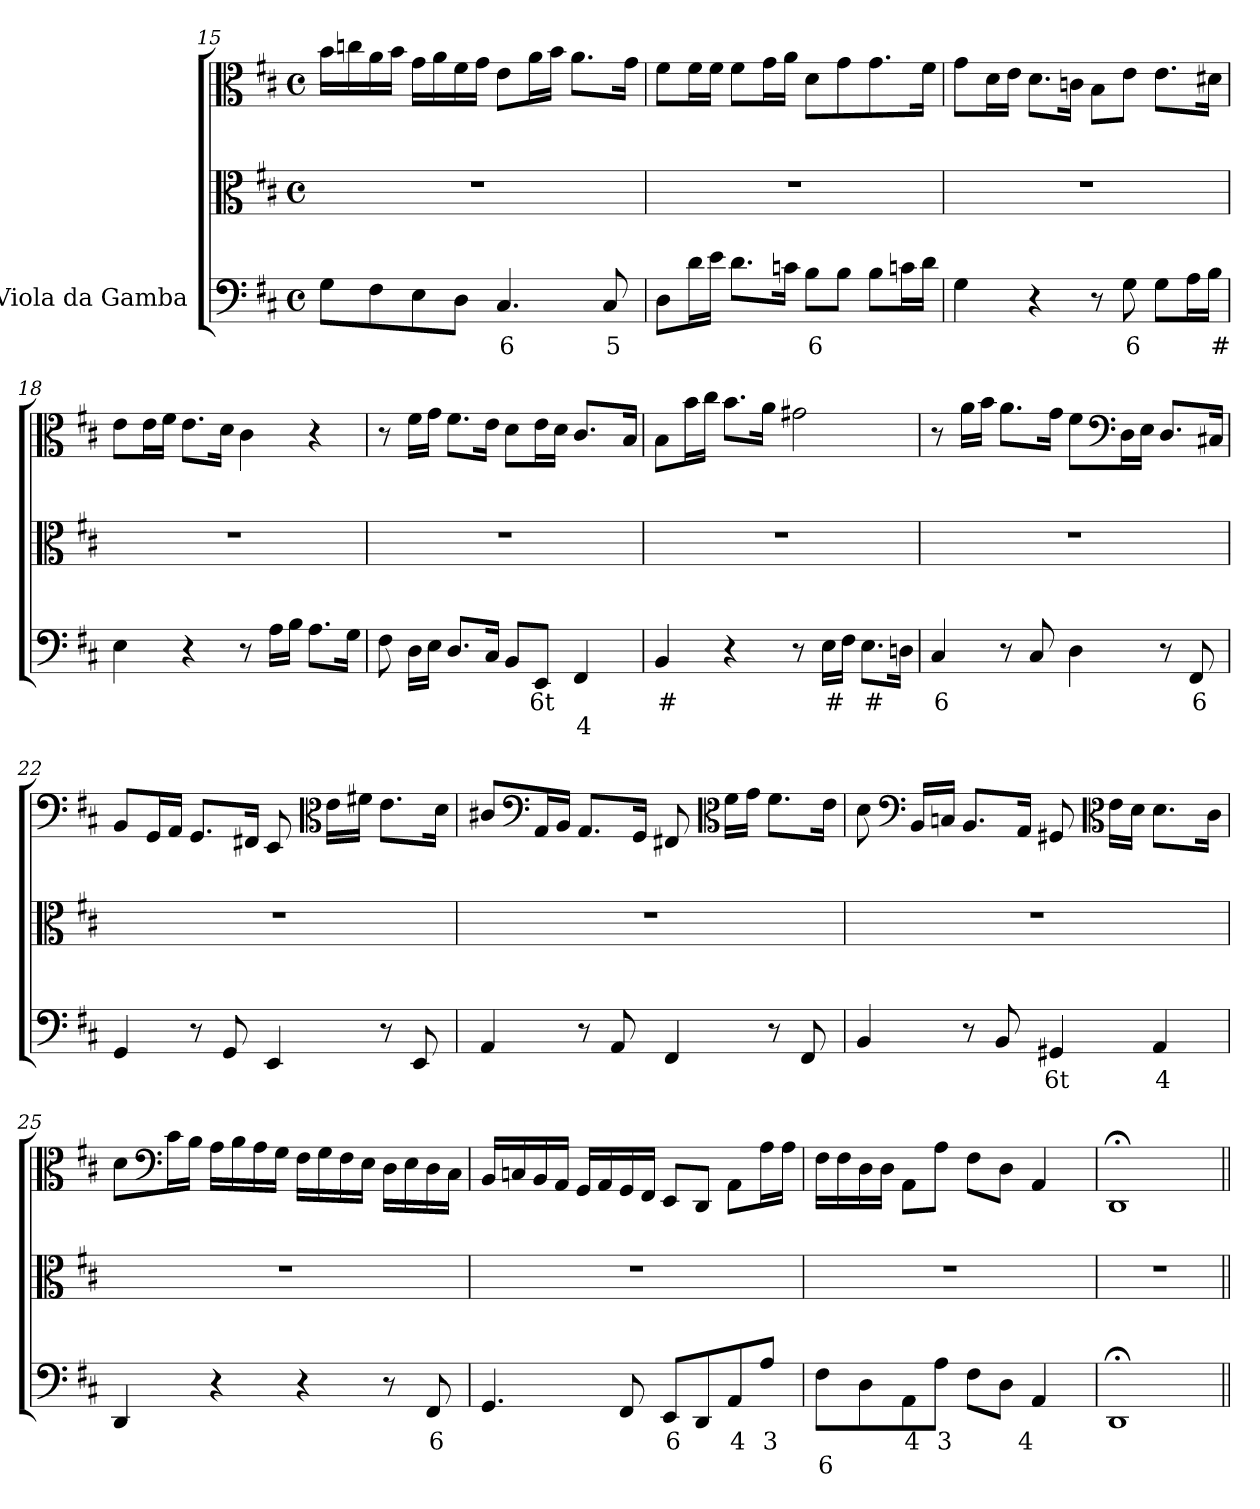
**kern	**text	**text	**kern	**kern
*part1	*part1	*part1	*part1	*part1
*staff3	*staff3	*staff3	*staff2	*staff1
*I"Viola da Gamba	*	*	*	*
*clefF4	*	*	*clefC3	*clefC3
*k[f#c#]	*	*	*k[f#c#]	*k[f#c#]
*D:	*	*	*D:	*D:
*M4/4	*	*	*M4/4	*M4/4
*met(c)	*	*	*met(c)	*met(c)
=15	=15	=15	=15	=15
8G\L	.	.	1r	16b\LL
.	.	.	.	16ccn\
8F#\	.	.	.	16a\
.	.	.	.	16b\JJ
8E\	.	.	.	16g\LL
.	.	.	.	16a\
8D\J	.	.	.	16f#\
.	.	.	.	16g\JJ
!	!LO:LY:b	!	!	!
4.C#/	6	.	.	8e\L
.	.	.	.	16a\L
.	.	.	.	16b\JJ
.	.	.	.	8.a\L
!	!LO:LY:b	!	!	!
8C#/	5	.	.	.
.	.	.	.	16g\Jk
!!LO:LB:g=z
=16	=16	=16	=16	=16
8D\L	.	.	1r	8f#\L
16d\L	.	.	.	16f#\L
16e\JJ	.	.	.	16f#\JJ
8.d\L	.	.	.	8f#\L
.	.	.	.	16g\L
16cn\Jk	.	.	.	16a\JJ
!	!LO:LY:b	!	!	!
8B\L	6	.	.	8d\L
8B\J	.	.	.	8g\
8B\L	.	.	.	8.g\
16cn\L	.	.	.	.
16d\JJ	.	.	.	16f#\Jk
=17	=17	=17	=17	=17
4G\	.	.	1r	8g\L
.	.	.	.	16d\L
.	.	.	.	16e\JJ
4r	.	.	.	8.d\L
.	.	.	.	16cn\Jk
8r	.	.	.	8B\L
!	!LO:LY:b	!	!	!
8G\	6	.	.	8e\J
8G\L	.	.	.	8.e\L
16A\L	.	.	.	.
!	!LO:LY:b	!	!	!
16B\JJ	#	.	.	16d#X\Jk
=18	=18	=18	=18	=18
4E\	.	.	1r	8e\L
.	.	.	.	16e\L
.	.	.	.	16f#\JJ
4r	.	.	.	8.e\L
.	.	.	.	16d\Jk
8r	.	.	.	4c#\
16A\LL	.	.	.	.
16B\JJ	.	.	.	.
8.A\L	.	.	.	4r
16G\Jk	.	.	.	.
=19	=19	=19	=19	=19
*^	*	*	*	*
8F#\	2.ryy	.	.	1r	8r
16D\LL	.	.	.	.	16f#\LL
16E\JJ	.	.	.	.	16g\JJ
8.D/L	.	.	.	.	8.f#\L
16C#/Jk	.	.	.	.	16e\Jk
8BB/L	.	.	.	.	8d\L
!	!	!LO:LY:b	!	!	!
8EE/J	.	6t	.	.	16e\L
.	.	.	.	.	16d\JJ
!	!	!	!LO:LY:b	!	!
4FF#/	8ryy	.	4	.	8.c#/L
.	8ryy	.	.	.	.
.	.	.	.	.	16B/Jk
*v	*v	*	*	*	*
!!LO:LB:g=z
=20	=20	=20	=20	=20
!	!LO:LY:b	!	!	!
4BB/	#	.	1r	8B\L
.	.	.	.	16b\L
.	.	.	.	16cc#\JJ
4r	.	.	.	8.b\L
.	.	.	.	16a\Jk
8r	.	.	.	2g#X\
!	!LO:LY:b	!	!	!
16E\LL	#	.	.	.
16F#\JJ	.	.	.	.
!	!LO:LY:b	!	!	!
8.E\L	#	.	.	.
16Dn\Jk	.	.	.	.
=21	=21	=21	=21	=21
!	!LO:LY:b	!	!	!
4C#/	6	.	1r	8r
.	.	.	.	16a\LL
.	.	.	.	16b\JJ
8r	.	.	.	8.a\L
8C#/	.	.	.	.
.	.	.	.	16g\Jk
4D\	.	.	.	8f#\L
*	*	*	*	*clefF4
.	.	.	.	16D\L
.	.	.	.	16E\JJ
8r	.	.	.	8.D/L
!	!LO:LY:b	!	!	!
8FF#/	6	.	.	.
.	.	.	.	16C#X/Jk
=22	=22	=22	=22	=22
4GG/	.	.	1r	8BB/L
.	.	.	.	16GG/L
.	.	.	.	16AA/JJ
8r	.	.	.	8.GG/L
8GG/	.	.	.	.
.	.	.	.	16FF#X/Jk
4EE/	.	.	.	8EE/
*	*	*	*	*clefC3
.	.	.	.	16e\LL
.	.	.	.	16f#X\JJ
8r	.	.	.	8.e\L
8EE/	.	.	.	.
.	.	.	.	16d\Jk
!!LO:LB:g=z
=23	=23	=23	=23	=23
4AA/	.	.	1r	8c#X/L
*	*	*	*	*clefF4
.	.	.	.	16AA/L
.	.	.	.	16BB/JJ
8r	.	.	.	8.AA/L
8AA/	.	.	.	.
.	.	.	.	16GG/Jk
4FF#/	.	.	.	8FF#X/
*	*	*	*	*clefC3
.	.	.	.	16f#\LL
.	.	.	.	16g\JJ
8r	.	.	.	8.f#\L
8FF#/	.	.	.	.
.	.	.	.	16e\Jk
=24	=24	=24	=24	=24
*^	*	*	*	*
4BB/	2.ryy	.	.	1r	8d\
*	*	*	*	*	*clefF4
.	.	.	.	.	16BB/LL
.	.	.	.	.	16Cn/JJ
8r	.	.	.	.	8.BB/L
8BB/	.	.	.	.	.
.	.	.	.	.	16AA/Jk
!	!	!LO:LY:b	!	!	!
4GG#X/	.	6t	.	.	8GG#X/
*	*	*	*	*	*clefC3
.	.	.	.	.	16e\LL
.	.	.	.	.	16d\JJ
!	!	!LO:LY:b	!	!	!
4AA/	8ryy	4	.	.	8.d\L
.	8ryy	.	.	.	.
.	.	.	.	.	16c#\Jk
*v	*v	*	*	*	*
=25	=25	=25	=25	=25
4DD/	.	.	1r	8d\L
*	*	*	*	*clefF4
.	.	.	.	16c#\L
.	.	.	.	16B\JJ
4r	.	.	.	16A\LL
.	.	.	.	16B\
.	.	.	.	16A\
.	.	.	.	16G\JJ
4r	.	.	.	16F#\LL
.	.	.	.	16G\
.	.	.	.	16F#\
.	.	.	.	16E\JJ
8r	.	.	.	16D\LL
.	.	.	.	16E\
!	!LO:LY:b	!	!	!
8FF#/	6	.	.	16D\
.	.	.	.	16C#\JJ
!!LO:LB:g=z
=26	=26	=26	=26	=26
4.GG/	.	.	1r	16BB/LL
.	.	.	.	16Cn/
.	.	.	.	16BB/
.	.	.	.	16AA/JJ
.	.	.	.	16GG/LL
.	.	.	.	16AA/
8FF#/	.	.	.	16GG/
.	.	.	.	16FF#/JJ
!	!LO:LY:b	!	!	!
8EE/L	6	.	.	8EE/L
8DD/	.	.	.	8DD/J
!	!LO:LY:b	!	!	!
8AA/	4	.	.	8AA\L
!	!LO:LY:b	!	!	!
8A/J	3	.	.	16A\L
.	.	.	.	16A\JJ
=27	=27	=27	=27	=27
!	!	!LO:LY:b	!	!
*^	*	*	*	*
8F#\L	2.ryy	.	6	1r	16F#\LL
.	.	.	.	.	16F#\
8D\	.	.	.	.	16D\
.	.	.	.	.	16D\JJ
!	!	!LO:LY:b	!	!	!
8AA\	.	4	.	.	8AA\L
!	!	!LO:LY:b	!	!	!
8A\J	.	3	.	.	8A\J
8F#\L	.	.	.	.	8F#\L
8D\J	.	.	.	.	8D\J
!	!	!LO:LY:b	!	!	!
4AA/	8ryy	4	.	.	4AA/
.	8ryy	.	.	.	.
*v	*v	*	*	*	*
=28	=28	=28	=28	=28
1DD;<	.	.	1r	1DD;<
=||	=||	=||	=||	=||
*-	*-	*-	*-	*-
